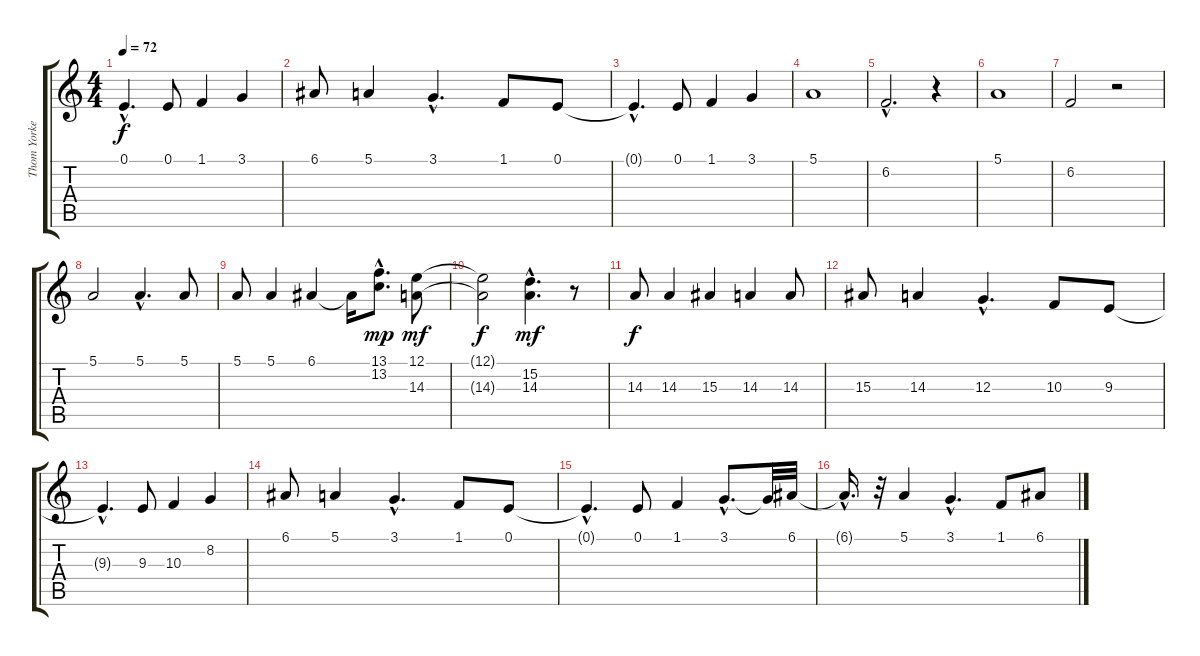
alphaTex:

\track ("Thom Yorke - Voice" "Thom Yorke") {instrument clarinet}
\staff {score tabs}
\tuning (E4 B3 G3 D3 A2 E2) {hide}
\ts (4 4)
\tempo 72
\clef g2
\ks c
0.1{hac t}.4{d dy f} 0.1.8 1.1.4 3.1.4 |
6.1.8 5.1.4 3.1{hac}.4{d} 1.1.8 0.1.8 |
0.1{hac t}.4{d} 0.1.8 1.1.4 3.1.4 |
5.1.1 |
6.2{hac}.2{d} r.4 |
5.1.1 |
6.2.2 r.2 |
5.1.2 5.1{hac}.4{d} 5.1.8 |
5.1.8 5.1.4 6.1.4 6.1{t}.16 (13.1{hac} 13.2{hac}).8{d dy mp} (12.1 14.3).8{dy mf} |
(12.1{t} 14.3{t}).2{dy f} (15.2{hac} 14.3{hac}).4{d dy mf} r.8 |
14.3.8{dy f} 14.3.4 15.3.4 14.3.4 14.3.8 |
15.3.8 14.3.4 12.3{hac}.4{d} 10.3.8 9.3.8 |
9.3{hac t}.4{d} 9.3.8 10.3.4 8.2.4 |
6.1.8 5.1.4 3.1{hac}.4{d} 1.1.8 0.1.8 |
0.1{hac t}.4{d} 0.1.8 1.1.4 3.1{hac}.8{d} 3.1{t}.32 6.1.32 |
6.1{hac t}.16{d} r.32 5.1.4 3.1{hac}.4{d} 1.1.8 6.1.8
